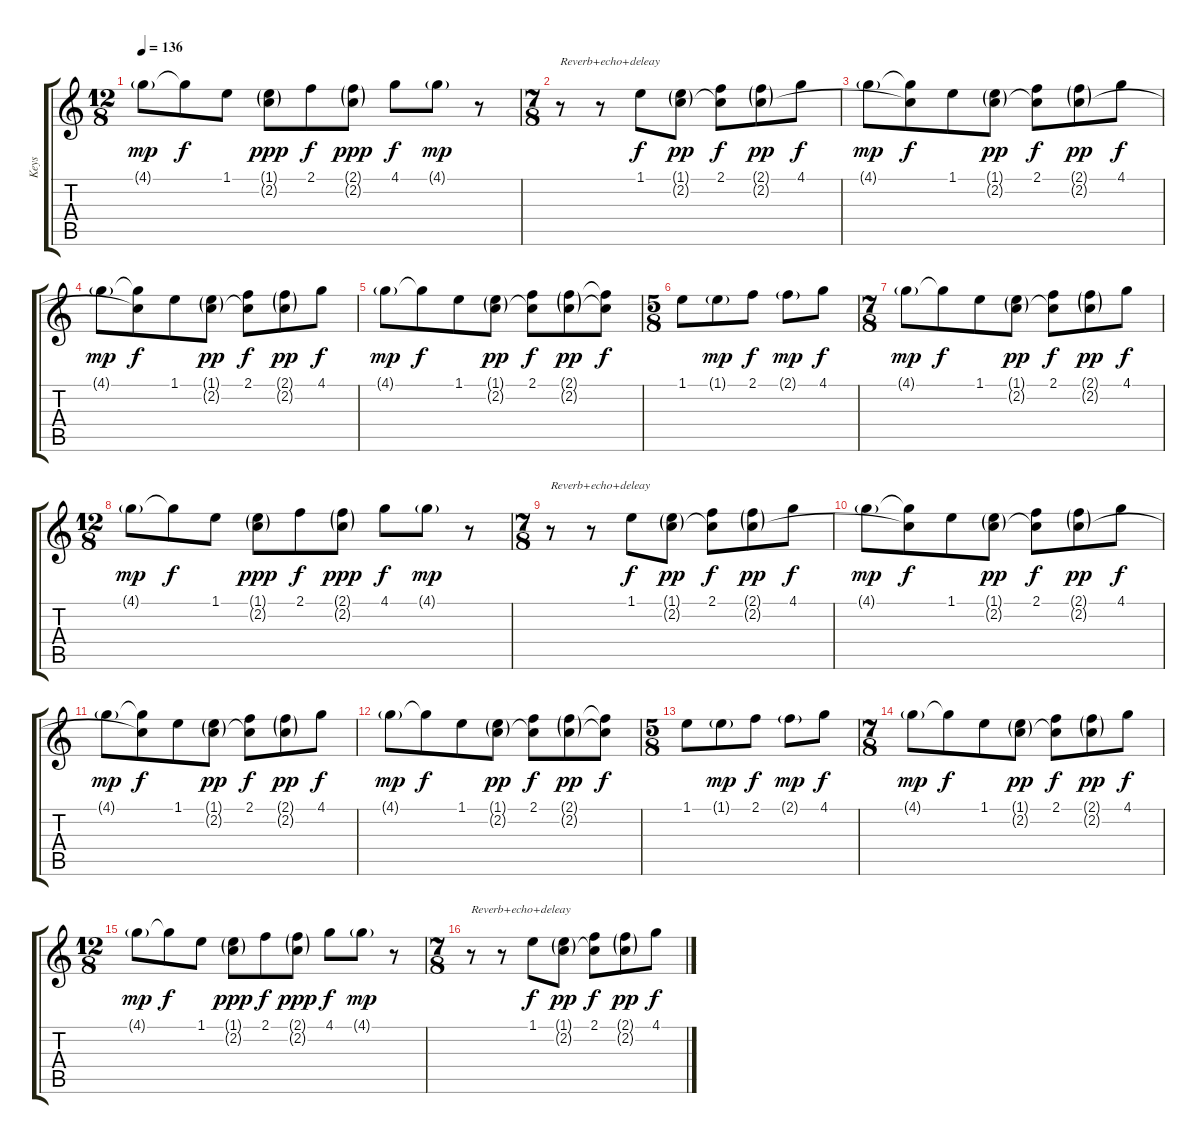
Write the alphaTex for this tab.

\track ("Keys" "Keys") {instrument acousticguitarnylon}
\staff {score tabs}
\tuning (Eb4 Bb3 Gb3 Db3 Ab2 Eb2) {hide}
\ts (12 8)
\tempo 136
\clef g2
\ks c
4.1{g}.8{dy mp} 4.1{t}.8{dy f} 1.1.8 (1.1{g} 2.2{g}).8{dy ppp} 2.1.8{dy f} (2.1{g} 2.2{g}).8{dy ppp} 4.1.8{dy f} 4.1{g}.8{dy mp} r.8 |
\ts (7 8)
r.8{txt "Reverb+echo+deleay"} r.8 1.1.8{dy f} (1.1{g} 2.2{g}).8{dy pp} (2.1 2.2{t}).8{dy f} (2.1{g} 2.2{g}).8{dy pp} 4.1.8{dy f} |
4.1{g}.8{dy mp} (4.1{t} 2.2{t}).8{dy f} 1.1.8 (1.1{g} 2.2{g}).8{dy pp} (2.1 2.2{t}).8{dy f} (2.1{g} 2.2{g}).8{dy pp} 4.1.8{dy f} |
4.1{g}.8{dy mp} (4.1{t} 2.2{t}).8{dy f} 1.1.8 (1.1{g} 2.2{g}).8{dy pp} (2.1 2.2{t}).8{dy f} (2.1{g} 2.2{g}).8{dy pp} 4.1.8{dy f} |
4.1{g}.8{dy mp} 4.1{t}.8{dy f} 1.1.8 (1.1{g} 2.2{g}).8{dy pp} (2.1 2.2{t}).8{dy f} (2.1{g} 2.2{g}).8{dy pp} (2.1{t} 2.2{t}).8{dy f} |
\ts (5 8)
1.1.8 1.1{g}.8{dy mp} 2.1.8{dy f} 2.1{g}.8{dy mp} 4.1.8{dy f} |
\ts (7 8)
4.1{g}.8{dy mp} 4.1{t}.8{dy f} 1.1.8 (1.1{g} 2.2{g}).8{dy pp} (2.1 2.2{t}).8{dy f} (2.1{g} 2.2{g}).8{dy pp} 4.1.8{dy f} |
\ts (12 8)
4.1{g}.8{dy mp} 4.1{t}.8{dy f} 1.1.8 (1.1{g} 2.2{g}).8{dy ppp} 2.1.8{dy f} (2.1{g} 2.2{g}).8{dy ppp} 4.1.8{dy f} 4.1{g}.8{dy mp} r.8 |
\ts (7 8)
r.8{txt "Reverb+echo+deleay"} r.8 1.1.8{dy f} (1.1{g} 2.2{g}).8{dy pp} (2.1 2.2{t}).8{dy f} (2.1{g} 2.2{g}).8{dy pp} 4.1.8{dy f} |
4.1{g}.8{dy mp} (4.1{t} 2.2{t}).8{dy f} 1.1.8 (1.1{g} 2.2{g}).8{dy pp} (2.1 2.2{t}).8{dy f} (2.1{g} 2.2{g}).8{dy pp} 4.1.8{dy f} |
4.1{g}.8{dy mp} (4.1{t} 2.2{t}).8{dy f} 1.1.8 (1.1{g} 2.2{g}).8{dy pp} (2.1 2.2{t}).8{dy f} (2.1{g} 2.2{g}).8{dy pp} 4.1.8{dy f} |
4.1{g}.8{dy mp} 4.1{t}.8{dy f} 1.1.8 (1.1{g} 2.2{g}).8{dy pp} (2.1 2.2{t}).8{dy f} (2.1{g} 2.2{g}).8{dy pp} (2.1{t} 2.2{t}).8{dy f} |
\ts (5 8)
1.1.8 1.1{g}.8{dy mp} 2.1.8{dy f} 2.1{g}.8{dy mp} 4.1.8{dy f} |
\ts (7 8)
4.1{g}.8{dy mp} 4.1{t}.8{dy f} 1.1.8 (1.1{g} 2.2{g}).8{dy pp} (2.1 2.2{t}).8{dy f} (2.1{g} 2.2{g}).8{dy pp} 4.1.8{dy f} |
\ts (12 8)
4.1{g}.8{dy mp} 4.1{t}.8{dy f} 1.1.8 (1.1{g} 2.2{g}).8{dy ppp} 2.1.8{dy f} (2.1{g} 2.2{g}).8{dy ppp} 4.1.8{dy f} 4.1{g}.8{dy mp} r.8 |
\ts (7 8)
r.8{txt "Reverb+echo+deleay"} r.8 1.1.8{dy f} (1.1{g} 2.2{g}).8{dy pp} (2.1 2.2{t}).8{dy f} (2.1{g} 2.2{g}).8{dy pp} 4.1.8{dy f}
